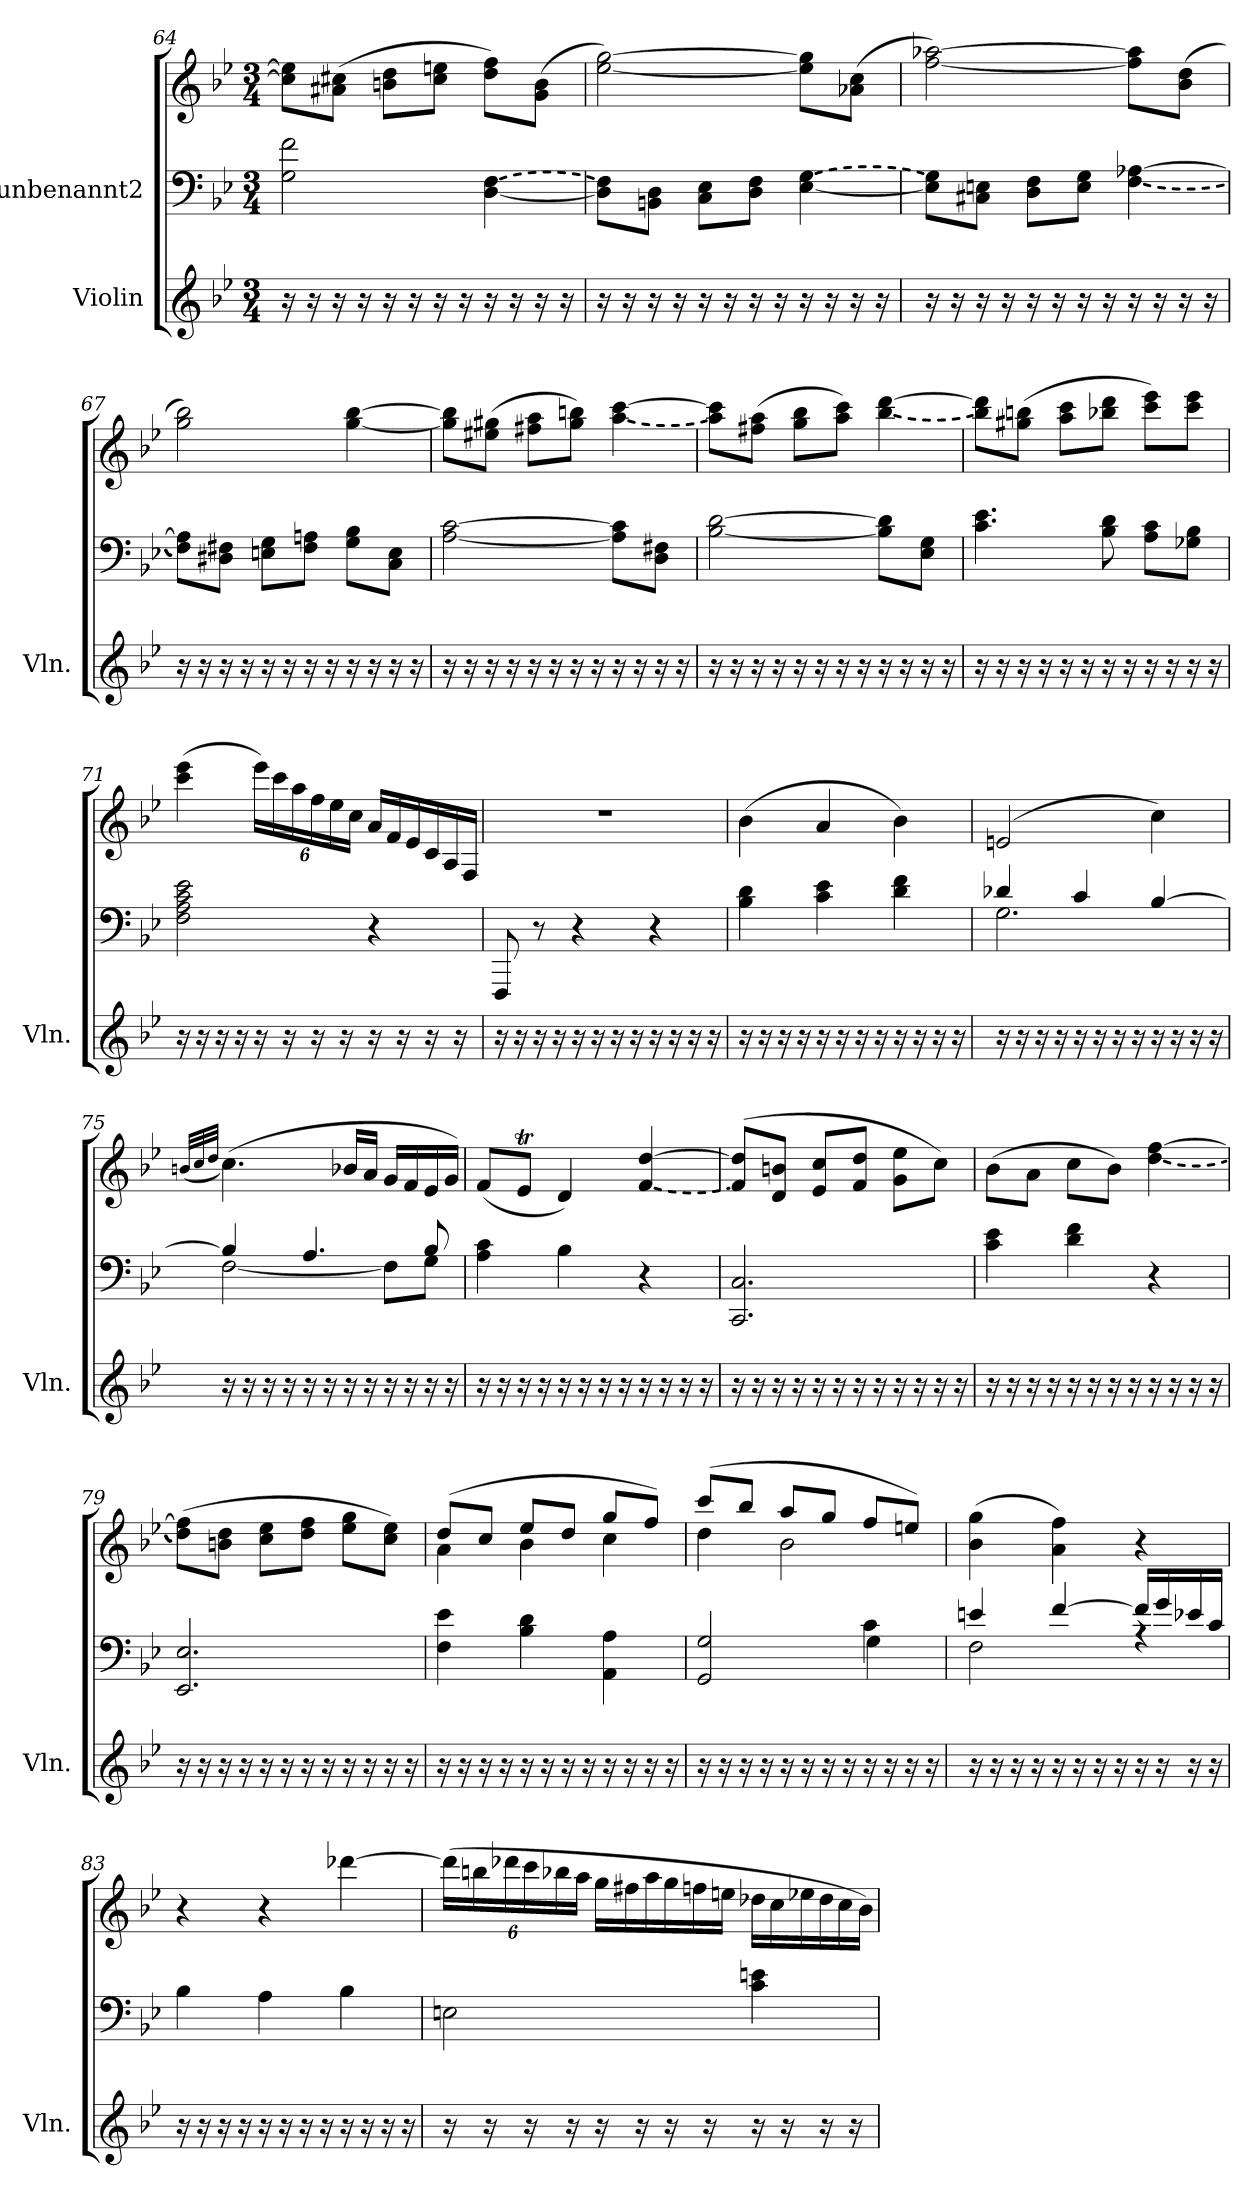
**kern	**kern	**kern
*part2	*part1	*part1
*staff3	*staff2	*staff1
*I"Violin	*I"unbenannt2	*
*I'Vln.	*	*
*clefG2	*clefF4	*clefG2
*k[b-e-]	*k[b-e-]	*k[b-e-]
*M3/4	*M3/4	*M3/4
=64	=64	=64
16r	2G\ 2f\	8cc\] 8ee-\]L
16r	.	.
16r	.	(>8a#X\ 8cc#X\J
16r	.	.
16r	.	8bn\ 8dd\L
16r	.	.
16r	.	8cc#\ 8een\J
16r	.	.
!	!LO:T:n=2:dash	!
16r	[4D\ [4F\	8dd\ 8ff\L)
16r	.	.
16r	.	(>8g\ 8b\J
16r	.	.
!!LO:LB:g=z
=65	=65	=65
16r	8D\] 8F\]L	[2ee-\ [2gg\)
16r	.	.
16r	8BBn\ 8D\J	.
16r	.	.
16r	8C\ 8E-\L	.
16r	.	.
16r	8D\ 8F\J	.
16r	.	.
!	!LO:T:n=2:dash	!
16r	[4E-\ [4G\	8ee-\] 8gg\]L
16r	.	.
16r	.	(>8a-X\ 8cc\J
16r	.	.
=66	=66	=66
16r	8E-\] 8G\]L	[2ff\ [2aa-X\)
16r	.	.
16r	8C#X\ 8En\J	.
16r	.	.
16r	8D\ 8F\L	.
16r	.	.
16r	8E\ 8G\J	.
16r	.	.
!	!LO:T:n=1:dash	!
16r	[4F\ [4A-X\	8ff\] 8aa-\]L
16r	.	.
16r	.	(>8b-\ 8dd\J
16r	.	.
=67	=67	=67
16r	8F\] 8A-\]L	2gg\ 2bb-\)
16r	.	.
16r	8D#X\ 8F#X\J	.
16r	.	.
16r	8En\ 8G\L	.
16r	.	.
16r	8F#\ 8An\J	.
16r	.	.
16r	8G\ 8B-\L	[4gg\ [4bb-\
16r	.	.
16r	8C\ 8E\J	.
16r	.	.
!!LO:LB:g=z
=68	=68	=68
16r	[2A\ [2c\	8gg\] 8bb-\]L
16r	.	.
16r	.	(>8ee#X\ 8gg#X\J
16r	.	.
16r	.	8ff#X\ 8aa\L
16r	.	.
16r	.	8gg#\ 8bbn\J)
16r	.	.
!	!	!LO:T:n=1:dash
16r	8A\] 8c\]L	[4aa\ [4ccc\
16r	.	.
16r	8D\ 8F#X\J	.
16r	.	.
!!LO:LB:g=z
=69	=69	=69
16r	[2B-\ [2d\	8aa\] 8ccc\]L
16r	.	.
16r	.	(>8ff#X\ 8aa\J
16r	.	.
16r	.	8gg\ 8bb-\L
16r	.	.
16r	.	8aa\ 8ccc\J)
16r	.	.
!	!	!LO:T:n=1:dash
16r	8B-\] 8d\]L	[4bb-\ [4ddd\
16r	.	.
16r	8E-\ 8G\J	.
16r	.	.
=70	=70	=70
16r	4.c\ 4.e-\	8bb-\] 8ddd\]L
16r	.	.
16r	.	(>8gg#X\ 8bbn\J
16r	.	.
16r	.	8aa\ 8ccc\L
16r	.	.
16r	8B-\ 8d\	8bb-X\ 8ddd\J
16r	.	.
16r	8A\ 8c\L	8ccc\ 8eee-\L)
16r	.	.
16r	8G-X\ 8B-\J	8ccc\ 8eee-\J
16r	.	.
=71	=71	=71
16r	2F\ 2A\ 2c\ 2e-\	(>4ccc\ 4eee-\
16r	.	.
16r	.	.
16r	.	.
*	*	*Xbrackettup
16r	.	24eee-\LL)
.	.	24ccc\
16r	.	.
.	.	24aa\
16r	.	24ff\
.	.	24ee-\
16r	.	.
.	.	24cc\JJ
*	*	*Xtuplet
16r	4r	24a/LL
.	.	24f/
16r	.	.
.	.	24e-/
16r	.	24c/
.	.	24A/
16r	.	.
.	.	24F/JJ
!!LO:PB:g=z
=72	=72	=72
16r	8FFF/	2.r
16r	.	.
16r	8r	.
16r	.	.
16r	4r	.
16r	.	.
16r	.	.
16r	.	.
16r	4r	.
16r	.	.
16r	.	.
16r	.	.
!!LO:LB:g=z
=73	=73	=73
16r	4B-\ 4d\	(>4b-\
16r	.	.
16r	.	.
16r	.	.
16r	4c\ 4e-\	4a/
16r	.	.
16r	.	.
16r	.	.
16r	4d\ 4f\	4b-\)
16r	.	.
16r	.	.
16r	.	.
=74	=74	=74
*	*^	*
16r	4d-X/	2.G\	(>2en/
16r	.	.	.
16r	.	.	.
16r	.	.	.
16r	4c/	.	.
16r	.	.	.
16r	.	.	.
16r	.	.	.
16r	[4B-/	.	4cc\)
16r	.	.	.
16r	.	.	.
16r	.	.	.
=75	=75	=75	=75
.	.	.	(<32qbn/LLL
.	.	.	32qcc/
.	.	.	32qdd/JJJ
16r	4B-/]	[2F\	(>4.cc\)
16r	.	.	.
16r	.	.	.
16r	.	.	.
16r	4.A/	.	.
16r	.	.	.
16r	.	.	16b-X/LL
16r	.	.	16a/JJ
16r	.	8F\L]	16g/LL
16r	.	.	16f/
16r	8B-/	8G\J	16e-/
16r	.	.	16g/JJ)
*	*v	*v	*
=76	=76	=76
16r	4A\ 4c\	(<8f/L
16r	.	.
16r	.	8e-T/J
16r	.	.
16r	4B-\	4d/)
16r	.	.
16r	.	.
16r	.	.
!	!	!LO:T:n=1:dash
16r	4r	[4f/ [4dd/
16r	.	.
16r	.	.
16r	.	.
!!LO:LB:g=z
=77	=77	=77
16r	2.CC/ 2.C/	(<8f/] 8dd/]L
16r	.	.
16r	.	8d/ 8bn/J
16r	.	.
16r	.	8e-/ 8cc/L
16r	.	.
16r	.	8f/ 8dd/J
16r	.	.
16r	.	8g\ 8ee-\L
16r	.	.
16r	.	8cc\J)
16r	.	.
!!LO:LB:g=z
=78	=78	=78
16r	4c\ 4e-\	(>8b-\L
16r	.	.
16r	.	8a\J
16r	.	.
16r	4d\ 4f\	8cc\L
16r	.	.
16r	.	8b-\J)
16r	.	.
!	!	!LO:T:n=1:dash
16r	4r	[4dd\ [4ff\
16r	.	.
16r	.	.
16r	.	.
=79	=79	=79
16r	2.EE-/ 2.E-/	(>8dd\] 8ff\]L
16r	.	.
16r	.	8bn\ 8dd\J
16r	.	.
16r	.	8cc\ 8ee-\L
16r	.	.
16r	.	8dd\ 8ff\J
16r	.	.
16r	.	8ee-\ 8gg\L
16r	.	.
16r	.	8cc\ 8ee-\J)
16r	.	.
=80	=80	=80
*	*	*^
16r	4F\ 4e-\	(>8dd/L	4a\
16r	.	.	.
16r	.	8cc/J	.
16r	.	.	.
16r	4B-\ 4d\	8ee-/L	4b-\
16r	.	.	.
16r	.	8dd/J	.
16r	.	.	.
16r	4AA\ 4A\	8gg/L	4cc\
16r	.	.	.
16r	.	8ff/J)	.
16r	.	.	.
=81	=81	=81	=81
*	*^	*	*
16r	2GG/ 2G/	2ryy	(>8ccc/L	4dd\
16r	.	.	.	.
16r	.	.	8bb-/J	.
16r	.	.	.	.
16r	.	.	8aa/L	2b-\
16r	.	.	.	.
16r	.	.	8gg/J	.
16r	.	.	.	.
16r	4c\	4G\	8ff/L	.
16r	.	.	.	.
16r	.	.	8een/J)	.
16r	.	.	.	.
*	*	*	*v	*v
!!LO:PB:g=z
=82	=82	=82	=82
16r	4en/	2F\	(>4b-\ 4gg\
16r	.	.	.
16r	.	.	.
16r	.	.	.
16r	[4f/	.	4a\ 4ff\)
16r	.	.	.
16r	.	.	.
16r	.	.	.
16r	16f/LL]	4rA	4r
16r	16g/	.	.
16r	16e-X/	.	.
16r	16c/JJ	.	.
*	*v	*v	*
!!LO:LB:g=z
=83	=83	=83
16r	4B-\	4r
16r	.	.
16r	.	.
16r	.	.
16r	4A\	4r
16r	.	.
16r	.	.
16r	.	.
16r	4B-\	[4ddd-X\
16r	.	.
16r	.	.
16r	.	.
=84	=84	=84
*	*	*tuplet
16r	2En\	(>24ddd-\LL]
.	.	24bbn\
16r	.	.
.	.	24ddd-X\
16r	.	24ccc\
.	.	24bb-X\
16r	.	.
.	.	24aa\JJ
*	*	*Xtuplet
16r	.	24gg\LL
.	.	24ff#X\
16r	.	.
.	.	24aa\
16r	.	24gg\
.	.	24ffn\
16r	.	.
.	.	24een\JJ
16r	4c\ 4en\	24dd-X\LL
.	.	24cc\
16r	.	.
.	.	24ee-X\
16r	.	24dd-\
.	.	24cc\
16r	.	.
.	.	24b-\JJ)
=	=	=
*-	*-	*-
